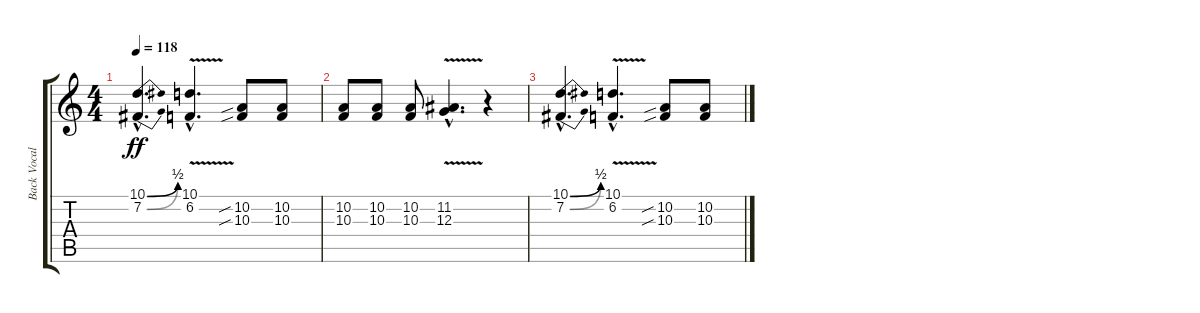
\track ("Back Vocal" "Back Vocal") {instrument altosax}
\staff {score tabs}
\tuning (E4 B3 G3 D3 A2 E2) {hide}
\ts (4 4)
\tempo 118
\clef g2
\ks c
(10.1{be (bend 0 0 60 2) hac} 7.2{be (bend 0 0 60 2) hac}).4{d dy ff} (10.1{v hac} 6.2{hac}).4{d} (10.2{sib} 10.3{sib}).8 (10.2 10.3).8 |
(10.2 10.3).8 (10.2 10.3).8 (10.2 10.3).8 (11.2{v hac} 12.3{v hac}).4{d} r.4 |
(10.1{be (bend 0 0 60 2) hac} 7.2{be (bend 0 0 60 2) hac}).4{d} (10.1{v hac} 6.2{hac}).4{d} (10.2{sib} 10.3{sib}).8 (10.2 10.3).8
